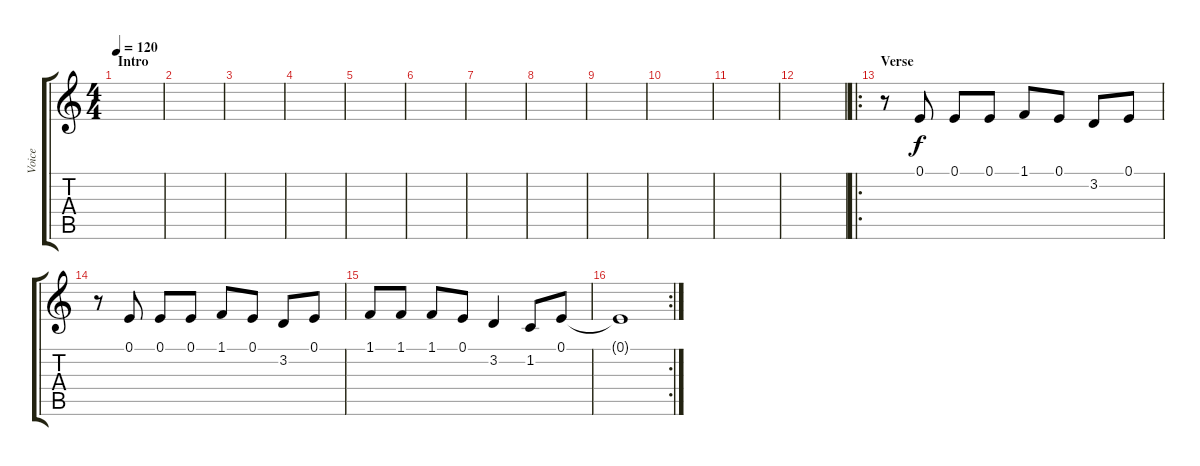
\track ("Voice" "Voice") {instrument tenorsax}
\staff {score tabs}
\tuning (E4 B3 G3 D3 A2 E2) {hide}
\ts (4 4)
\section ("" "Intro")
\tempo 120
\clef g2
\ks c
|
|
|
|
|
|
|
|
|
|
|
|
\ro
\section ("" "Verse")
r.8 0.1.8 0.1.8 0.1.8 1.1.8 0.1.8 3.2.8 0.1.8 |
r.8 0.1.8 0.1.8 0.1.8 1.1.8 0.1.8 3.2.8 0.1.8 |
1.1.8 1.1.8 1.1.8 0.1.8 3.2.4 1.2.8 0.1.8 |
\rc 2
0.1{t}.1
